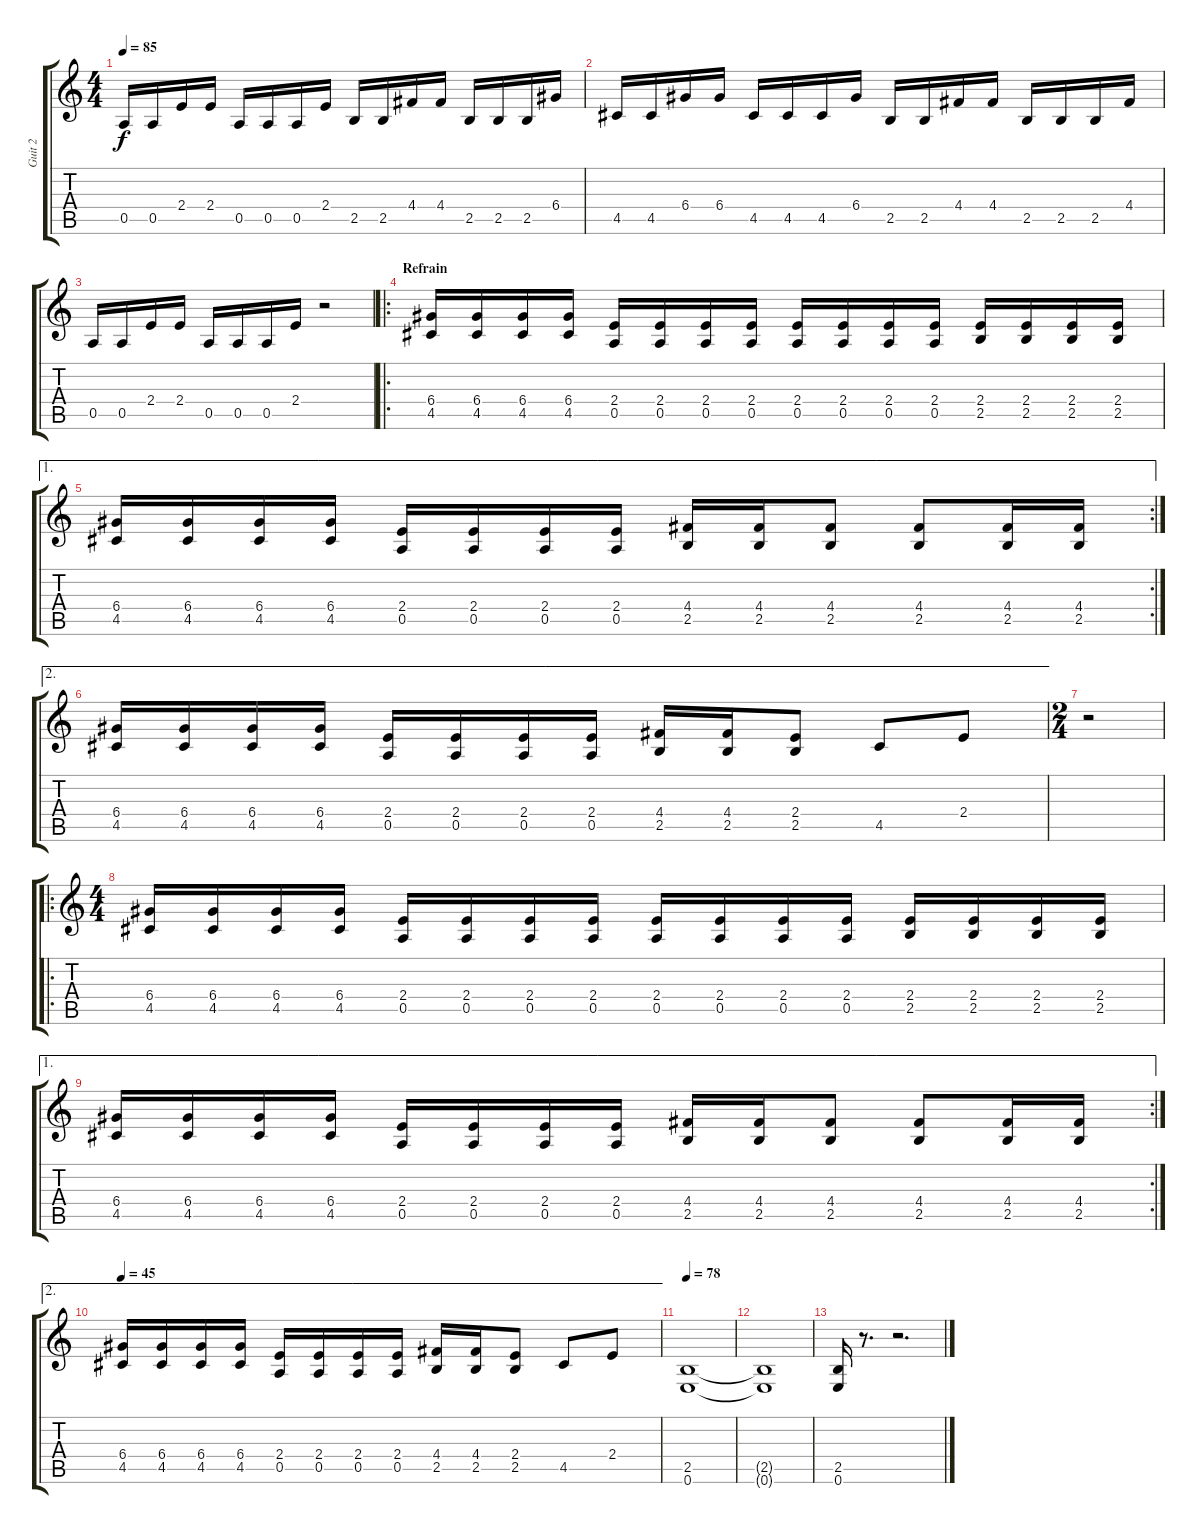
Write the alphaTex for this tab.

\track ("Guit 2" "Guit 2") {instrument overdrivenguitar}
\staff {score tabs}
\tuning (E4 B3 G3 D3 A2 E2) {hide}
\ts (4 4)
\tempo 85
\clef g2
\ks c
0.5.16{dy f} 0.5.16 2.4.16 2.4.16 0.5.16 0.5.16 0.5.16 2.4.16 2.5.16 2.5.16 4.4.16 4.4.16 2.5.16 2.5.16 2.5.16 6.4.16 |
4.5.16{instrument electricguitarmuted} 4.5.16 6.4.16 6.4.16 4.5.16 4.5.16 4.5.16 6.4.16 2.5.16 2.5.16 4.4.16 4.4.16 2.5.16 2.5.16 2.5.16 4.4.16 |
0.5.16 0.5.16 2.4.16 2.4.16 0.5.16 0.5.16 0.5.16 2.4.16 r.2 |
\ro
\section ("" "Refrain")
(6.4 4.5).16{instrument overdrivenguitar} (6.4 4.5).16 (6.4 4.5).16 (6.4 4.5).16 (2.4 0.5).16 (2.4 0.5).16 (2.4 0.5).16 (2.4 0.5).16 (2.4 0.5).16 (2.4 0.5).16 (2.4 0.5).16 (2.4 0.5).16 (2.4 2.5).16 (2.4 2.5).16 (2.4 2.5).16 (2.4 2.5).16 |
\ae 1
\rc 2
(6.4 4.5).16 (6.4 4.5).16 (6.4 4.5).16 (6.4 4.5).16 (2.4 0.5).16 (2.4 0.5).16 (2.4 0.5).16 (2.4 0.5).16 (4.4 2.5).16 (4.4 2.5).16 (4.4 2.5).8 (4.4 2.5).8 (4.4 2.5).16 (4.4 2.5).16 |
\ae 2
(6.4 4.5).16 (6.4 4.5).16 (6.4 4.5).16 (6.4 4.5).16 (2.4 0.5).16 (2.4 0.5).16 (2.4 0.5).16 (2.4 0.5).16 (4.4 2.5).16 (4.4 2.5).16 (2.4 2.5).8 4.5.8 2.4.8 |
\ts (2 4)
r.2 |
\ro
\ts (4 4)
(6.4 4.5).16{volume 12 instrument overdrivenguitar} (6.4 4.5).16 (6.4 4.5).16 (6.4 4.5).16 (2.4 0.5).16 (2.4 0.5).16 (2.4 0.5).16 (2.4 0.5).16 (2.4 0.5).16 (2.4 0.5).16 (2.4 0.5).16 (2.4 0.5).16 (2.4 2.5).16 (2.4 2.5).16 (2.4 2.5).16 (2.4 2.5).16 |
\ae 1
\rc 2
(6.4 4.5).16 (6.4 4.5).16 (6.4 4.5).16 (6.4 4.5).16 (2.4 0.5).16 (2.4 0.5).16 (2.4 0.5).16 (2.4 0.5).16 (4.4 2.5).16 (4.4 2.5).16 (4.4 2.5).8 (4.4 2.5).8 (4.4 2.5).16 (4.4 2.5).16 |
\ae 2
\tempo 45
(6.4 4.5).16 (6.4 4.5).16 (6.4 4.5).16 (6.4 4.5).16 (2.4 0.5).16 (2.4 0.5).16 (2.4 0.5).16 (2.4 0.5).16 (4.4 2.5).16 (4.4 2.5).16 (2.4 2.5).8 4.5.8 2.4.8 |
\tempo 78
(2.5 0.6).1{volume 5} |
(2.5{t} 0.6{t}).1 |
(2.5 0.6).16{volume 13} r.8{d} r.2{d}
